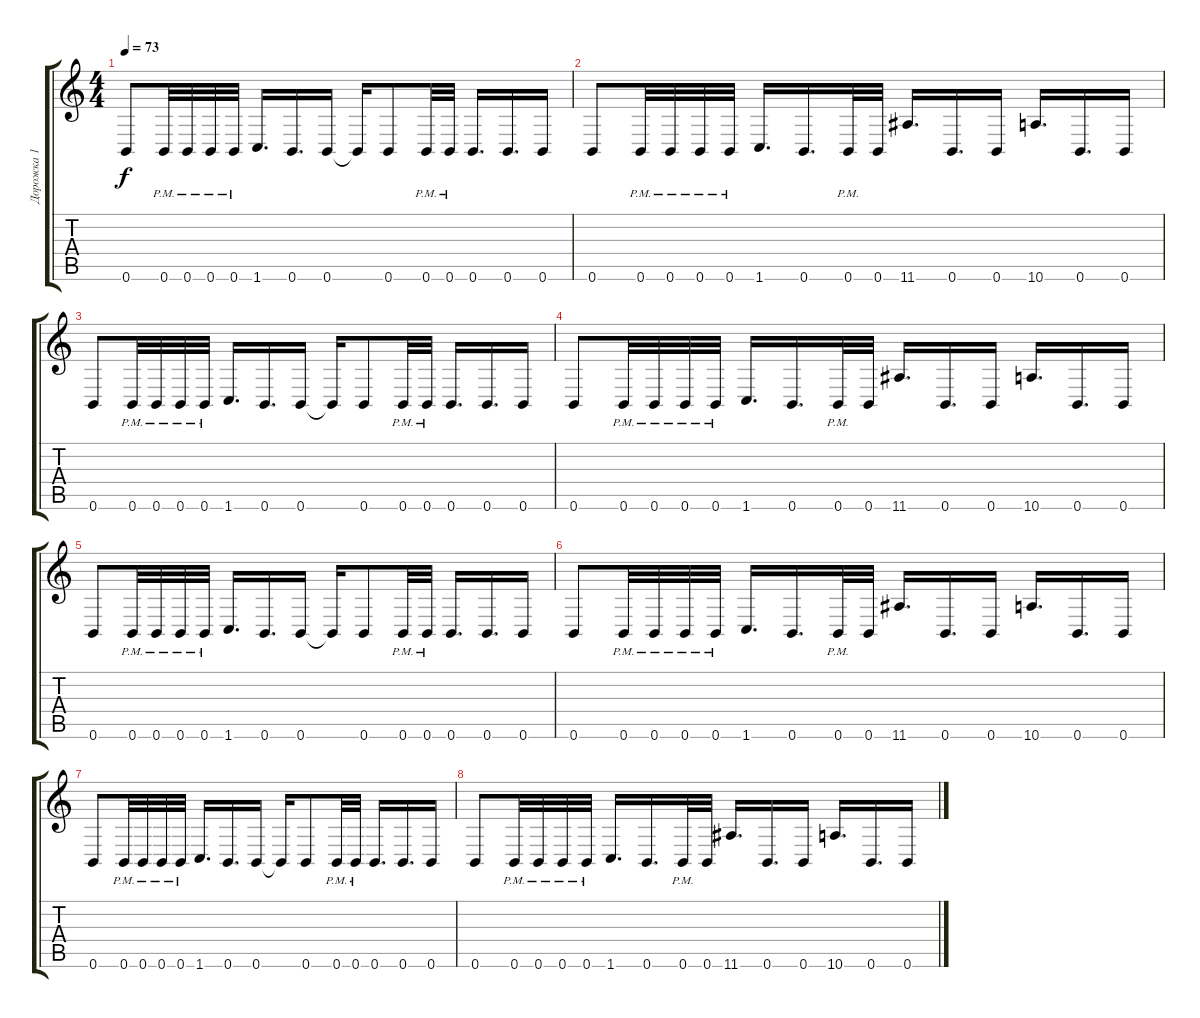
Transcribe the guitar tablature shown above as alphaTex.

\track ("Дорожка 1" "Дорожка 1") {instrument distortionguitar}
\staff {score tabs}
\tuning (Db4 Ab3 E3 B2 Gb2 B1) {hide}
\ts (4 4)
\tempo 73
\clef g2
\ks c
0.6.8{dy f} 0.6{pm}.32 0.6{pm}.32 0.6{pm}.32 0.6{pm}.32 1.6.16{d} 0.6.16{d} 0.6.16 0.6{t}.16 0.6.8 0.6{pm}.32 0.6{pm}.32 0.6.16{d} 0.6.16{d} 0.6.16 |
0.6.8 0.6{pm}.32 0.6{pm}.32 0.6{pm}.32 0.6{pm}.32 1.6.16{d} 0.6.16{d} 0.6{pm}.32 0.6.32 11.6.16{d} 0.6.16{d} 0.6.16 10.6.16{d} 0.6.16{d} 0.6.16 |
0.6.8 0.6{pm}.32 0.6{pm}.32 0.6{pm}.32 0.6{pm}.32 1.6.16{d} 0.6.16{d} 0.6.16 0.6{t}.16 0.6.8 0.6{pm}.32 0.6{pm}.32 0.6.16{d} 0.6.16{d} 0.6.16 |
0.6.8 0.6{pm}.32 0.6{pm}.32 0.6{pm}.32 0.6{pm}.32 1.6.16{d} 0.6.16{d} 0.6{pm}.32 0.6.32 11.6.16{d} 0.6.16{d} 0.6.16 10.6.16{d} 0.6.16{d} 0.6.16 |
0.6.8 0.6{pm}.32 0.6{pm}.32 0.6{pm}.32 0.6{pm}.32 1.6.16{d} 0.6.16{d} 0.6.16 0.6{t}.16 0.6.8 0.6{pm}.32 0.6{pm}.32 0.6.16{d} 0.6.16{d} 0.6.16 |
0.6.8 0.6{pm}.32 0.6{pm}.32 0.6{pm}.32 0.6{pm}.32 1.6.16{d} 0.6.16{d} 0.6{pm}.32 0.6.32 11.6.16{d} 0.6.16{d} 0.6.16 10.6.16{d} 0.6.16{d} 0.6.16 |
0.6.8 0.6{pm}.32 0.6{pm}.32 0.6{pm}.32 0.6{pm}.32 1.6.16{d} 0.6.16{d} 0.6.16 0.6{t}.16 0.6.8 0.6{pm}.32 0.6{pm}.32 0.6.16{d} 0.6.16{d} 0.6.16 |
0.6.8 0.6{pm}.32 0.6{pm}.32 0.6{pm}.32 0.6{pm}.32 1.6.16{d} 0.6.16{d} 0.6{pm}.32 0.6.32 11.6.16{d} 0.6.16{d} 0.6.16 10.6.16{d} 0.6.16{d} 0.6.16
